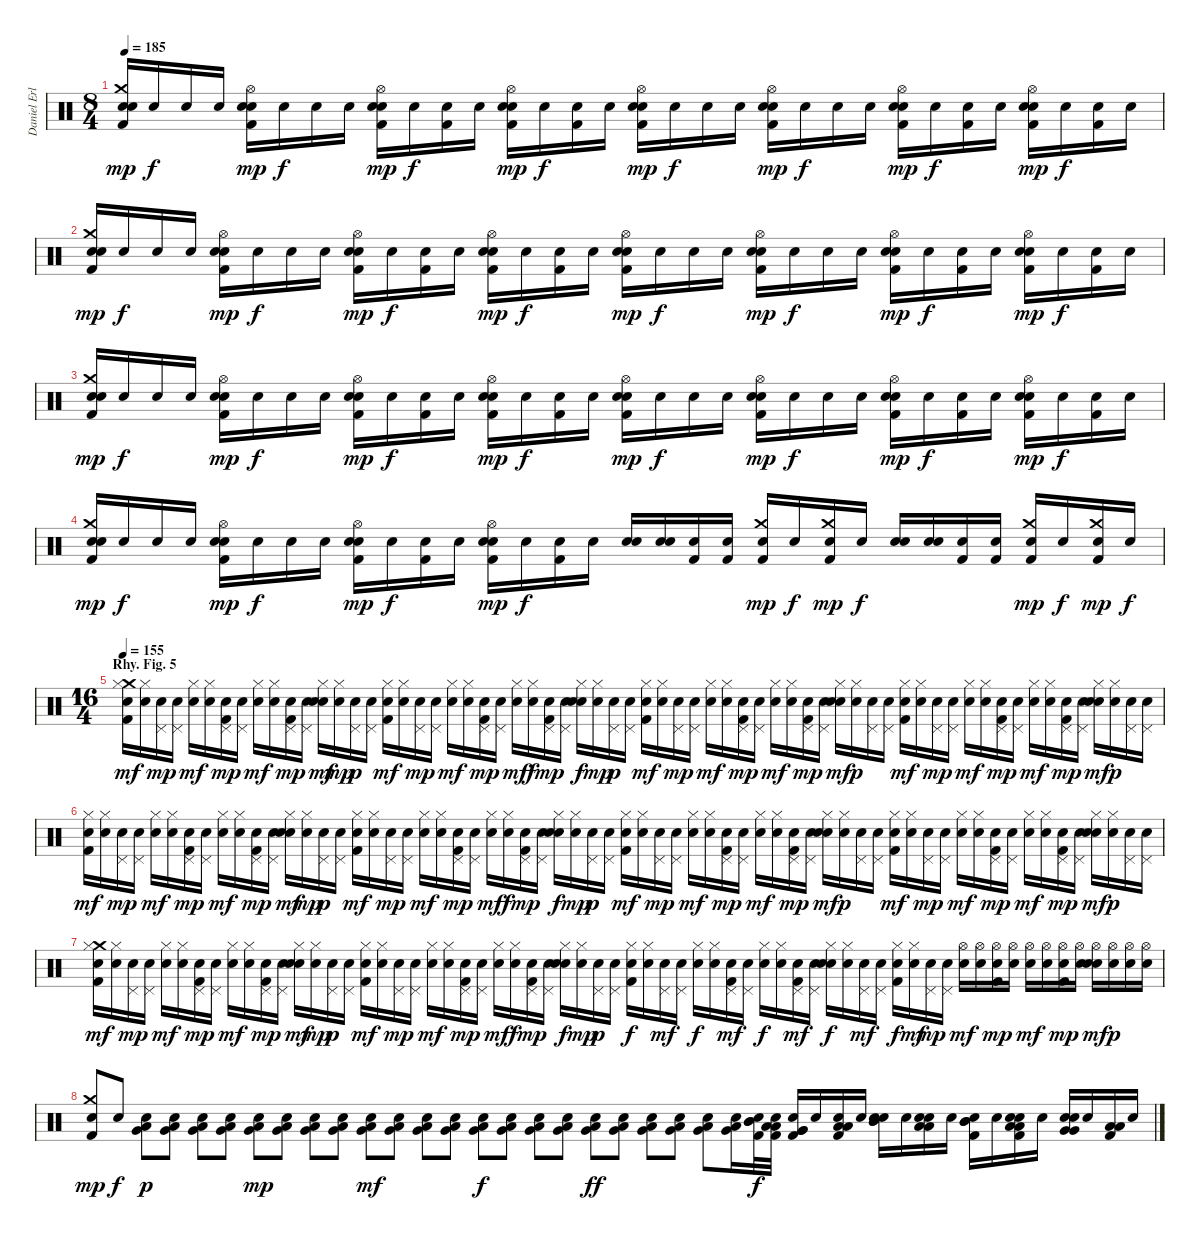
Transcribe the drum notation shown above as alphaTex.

\track ("Daniel Erlandson" "Daniel Erl") {instrument percussion}
\staff {score}
\articulation defaults
\ts (8 4)
\tempo 185
\clef neutral
\ks c
("Snare (hit)"{x} "Crash medium (hit)" "Electric Snare (hit)" "Kick (hit) 2").16{dy mp} "Snare (hit)"{x}.16{dy f} "Snare (hit)"{x}.16 "Snare (hit)"{x}.16 ("Snare (hit)"{x} "Hi-Hat (open)" "Electric Snare (hit)" "Kick (hit) 2").16{dy mp} "Snare (hit)"{x}.16{dy f} "Snare (hit)"{x}.16 "Snare (hit)"{x}.16 ("Snare (hit)"{x} "Hi-Hat (open)" "Electric Snare (hit)" "Kick (hit) 2").16{dy mp} "Snare (hit)"{x}.16{dy f} ("Snare (hit)"{x} "Kick (hit) 2").16 "Snare (hit)"{x}.16 ("Snare (hit)"{x} "Hi-Hat (open)" "Electric Snare (hit)" "Kick (hit) 2").16{dy mp} "Snare (hit)"{x}.16{dy f} ("Snare (hit)"{x} "Kick (hit) 2").16 "Snare (hit)"{x}.16 ("Snare (hit)"{x} "Hi-Hat (open)" "Electric Snare (hit)" "Kick (hit) 2").16{dy mp} "Snare (hit)"{x}.16{dy f} "Snare (hit)"{x}.16 "Snare (hit)"{x}.16 ("Snare (hit)"{x} "Hi-Hat (open)" "Electric Snare (hit)" "Kick (hit) 2").16{dy mp} "Snare (hit)"{x}.16{dy f} "Snare (hit)"{x}.16 "Snare (hit)"{x}.16 ("Snare (hit)"{x} "Hi-Hat (open)" "Electric Snare (hit)" "Kick (hit) 2").16{dy mp} "Snare (hit)"{x}.16{dy f} ("Snare (hit)"{x} "Kick (hit) 2").16 "Snare (hit)"{x}.16 ("Snare (hit)"{x} "Hi-Hat (open)" "Electric Snare (hit)" "Kick (hit) 2").16{dy mp} "Snare (hit)"{x}.16{dy f} ("Snare (hit)"{x} "Kick (hit) 2").16 "Snare (hit)"{x}.16 |
("Snare (hit)"{x} "Crash medium (hit)" "Electric Snare (hit)" "Kick (hit) 2").16{dy mp} "Snare (hit)"{x}.16{dy f} "Snare (hit)"{x}.16 "Snare (hit)"{x}.16 ("Snare (hit)"{x} "Hi-Hat (open)" "Electric Snare (hit)" "Kick (hit) 2").16{dy mp} "Snare (hit)"{x}.16{dy f} "Snare (hit)"{x}.16 "Snare (hit)"{x}.16 ("Snare (hit)"{x} "Hi-Hat (open)" "Electric Snare (hit)" "Kick (hit) 2").16{dy mp} "Snare (hit)"{x}.16{dy f} ("Snare (hit)"{x} "Kick (hit) 2").16 "Snare (hit)"{x}.16 ("Snare (hit)"{x} "Hi-Hat (open)" "Electric Snare (hit)" "Kick (hit) 2").16{dy mp} "Snare (hit)"{x}.16{dy f} ("Snare (hit)"{x} "Kick (hit) 2").16 "Snare (hit)"{x}.16 ("Snare (hit)"{x} "Hi-Hat (open)" "Electric Snare (hit)" "Kick (hit) 2").16{dy mp} "Snare (hit)"{x}.16{dy f} "Snare (hit)"{x}.16 "Snare (hit)"{x}.16 ("Snare (hit)"{x} "Hi-Hat (open)" "Electric Snare (hit)" "Kick (hit) 2").16{dy mp} "Snare (hit)"{x}.16{dy f} "Snare (hit)"{x}.16 "Snare (hit)"{x}.16 ("Snare (hit)"{x} "Hi-Hat (open)" "Electric Snare (hit)" "Kick (hit) 2").16{dy mp} "Snare (hit)"{x}.16{dy f} ("Snare (hit)"{x} "Kick (hit) 2").16 "Snare (hit)"{x}.16 ("Snare (hit)"{x} "Hi-Hat (open)" "Electric Snare (hit)" "Kick (hit) 2").16{dy mp} "Snare (hit)"{x}.16{dy f} ("Snare (hit)"{x} "Kick (hit) 2").16 "Snare (hit)"{x}.16 |
("Snare (hit)"{x} "Crash medium (hit)" "Electric Snare (hit)" "Kick (hit) 2").16{dy mp} "Snare (hit)"{x}.16{dy f} "Snare (hit)"{x}.16 "Snare (hit)"{x}.16 ("Snare (hit)"{x} "Hi-Hat (open)" "Electric Snare (hit)" "Kick (hit) 2").16{dy mp} "Snare (hit)"{x}.16{dy f} "Snare (hit)"{x}.16 "Snare (hit)"{x}.16 ("Snare (hit)"{x} "Hi-Hat (open)" "Electric Snare (hit)" "Kick (hit) 2").16{dy mp} "Snare (hit)"{x}.16{dy f} ("Snare (hit)"{x} "Kick (hit) 2").16 "Snare (hit)"{x}.16 ("Snare (hit)"{x} "Hi-Hat (open)" "Electric Snare (hit)" "Kick (hit) 2").16{dy mp} "Snare (hit)"{x}.16{dy f} ("Snare (hit)"{x} "Kick (hit) 2").16 "Snare (hit)"{x}.16 ("Snare (hit)"{x} "Hi-Hat (open)" "Electric Snare (hit)" "Kick (hit) 2").16{dy mp} "Snare (hit)"{x}.16{dy f} "Snare (hit)"{x}.16 "Snare (hit)"{x}.16 ("Snare (hit)"{x} "Hi-Hat (open)" "Electric Snare (hit)" "Kick (hit) 2").16{dy mp} "Snare (hit)"{x}.16{dy f} "Snare (hit)"{x}.16 "Snare (hit)"{x}.16 ("Snare (hit)"{x} "Hi-Hat (open)" "Electric Snare (hit)" "Kick (hit) 2").16{dy mp} "Snare (hit)"{x}.16{dy f} ("Snare (hit)"{x} "Kick (hit) 2").16 "Snare (hit)"{x}.16 ("Snare (hit)"{x} "Hi-Hat (open)" "Electric Snare (hit)" "Kick (hit) 2").16{dy mp} "Snare (hit)"{x}.16{dy f} ("Snare (hit)"{x} "Kick (hit) 2").16 "Snare (hit)"{x}.16 |
("Snare (hit)"{x} "Crash medium (hit)" "Electric Snare (hit)" "Kick (hit) 2").16{dy mp} "Snare (hit)"{x}.16{dy f} "Snare (hit)"{x}.16 "Snare (hit)"{x}.16 ("Snare (hit)"{x} "Hi-Hat (open)" "Electric Snare (hit)" "Kick (hit) 2").16{dy mp} "Snare (hit)"{x}.16{dy f} "Snare (hit)"{x}.16 "Snare (hit)"{x}.16 ("Snare (hit)"{x} "Hi-Hat (open)" "Electric Snare (hit)" "Kick (hit) 2").16{dy mp} "Snare (hit)"{x}.16{dy f} ("Snare (hit)"{x} "Kick (hit) 2").16 "Snare (hit)"{x}.16 ("Snare (hit)"{x} "Hi-Hat (open)" "Electric Snare (hit)" "Kick (hit) 2").16{dy mp} "Snare (hit)"{x}.16{dy f} ("Snare (hit)"{x} "Kick (hit) 2").16 "Snare (hit)"{x}.16 ("Snare (hit)"{x} "Electric Snare (hit)").16 ("Snare (hit)"{x} "Electric Snare (hit)").16 ("Snare (hit)"{x} "Kick (hit) 2").16 ("Snare (hit)"{x} "Kick (hit) 2").16 ("Snare (hit)"{x} "Crash medium (hit)" "Kick (hit) 2").16{dy mp} "Snare (hit)"{x}.16{dy f} ("Snare (hit)"{x} "Crash medium (hit)" "Kick (hit) 2").16{dy mp} "Snare (hit)"{x}.16{dy f} ("Snare (hit)"{x} "Electric Snare (hit)").16 ("Snare (hit)"{x} "Electric Snare (hit)").16 ("Snare (hit)"{x} "Kick (hit) 2").16 ("Snare (hit)"{x} "Kick (hit) 2").16 ("Snare (hit)"{x} "Crash medium (hit)" "Kick (hit) 2").16{dy mp} "Snare (hit)"{x}.16{dy f} ("Snare (hit)"{x} "Crash medium (hit)" "Kick (hit) 2").16{dy mp} "Snare (hit)"{x}.16{dy f} |
\ts (16 4)
\section ("" "Rhy. Fig. 5")
\tempo 155
("Snare (hit)"{x} "Crash medium (hit)" "Hi-Hat (closed)" "Kick (hit) 2").16{dy mf} ("Snare (hit)"{x} "Hi-Hat (closed)").16 ("Snare (hit)"{x} "Pedal Hi-Hat (hit)").16{dy mp} ("Snare (hit)"{x} "Pedal Hi-Hat (hit)").16 ("Snare (hit)"{x} "Hi-Hat (closed)").16{dy mf} ("Snare (hit)"{x} "Hi-Hat (closed)").16 ("Snare (hit)"{x} "Pedal Hi-Hat (hit)" "Kick (hit) 2").16{dy mp} ("Snare (hit)"{x} "Pedal Hi-Hat (hit)").16 ("Snare (hit)"{x} "Hi-Hat (closed)").16{dy mf} ("Snare (hit)"{x} "Hi-Hat (closed)").16 ("Snare (hit)"{x} "Pedal Hi-Hat (hit)" "Kick (hit) 2").16{dy mp} ("Snare (hit)"{x} "Pedal Hi-Hat (hit)").16 ("Snare (hit)"{x} "Hi-Hat (closed)" "Electric Snare (hit)").16{dy mf} ("Snare (hit)"{x} "Hi-Hat (closed)").16{dy mp} ("Snare (hit)"{x} "Pedal Hi-Hat (hit)").16{dy p} ("Snare (hit)"{x} "Pedal Hi-Hat (hit)").16 ("Snare (hit)"{x} "Hi-Hat (closed)" "Kick (hit) 2").16{dy mf} ("Snare (hit)"{x} "Hi-Hat (closed)").16 ("Snare (hit)"{x} "Pedal Hi-Hat (hit)").16{dy mp} ("Snare (hit)"{x} "Pedal Hi-Hat (hit)").16 ("Snare (hit)"{x} "Hi-Hat (closed)").16{dy mf} ("Snare (hit)"{x} "Hi-Hat (closed)").16 ("Snare (hit)"{x} "Pedal Hi-Hat (hit)" "Kick (hit) 2").16{dy mp} ("Snare (hit)"{x} "Pedal Hi-Hat (hit)").16 ("Snare (hit)"{x} "Hi-Hat (closed)").16{dy mf} ("Snare (hit)"{x} "Hi-Hat (closed)").16{dy f} ("Snare (hit)"{x} "Pedal Hi-Hat (hit)" "Kick (hit) 2").16{dy mp} ("Snare (hit)"{x} "Pedal Hi-Hat (hit)").16 ("Snare (hit)"{x} "Hi-Hat (closed)" "Electric Snare (hit)").16{dy f} ("Snare (hit)"{x} "Hi-Hat (closed)").16{dy mp} ("Snare (hit)"{x} "Pedal Hi-Hat (hit)").16{dy p} ("Snare (hit)"{x} "Pedal Hi-Hat (hit)").16 ("Snare (hit)"{x} "Hi-Hat (closed)" "Kick (hit) 2").16{dy mf} ("Snare (hit)"{x} "Hi-Hat (closed)").16 ("Snare (hit)"{x} "Pedal Hi-Hat (hit)").16{dy mp} ("Snare (hit)"{x} "Pedal Hi-Hat (hit)").16 ("Snare (hit)"{x} "Hi-Hat (closed)").16{dy mf} ("Snare (hit)"{x} "Hi-Hat (closed)").16 ("Snare (hit)"{x} "Pedal Hi-Hat (hit)" "Kick (hit) 2").16{dy mp} ("Snare (hit)"{x} "Pedal Hi-Hat (hit)").16 ("Snare (hit)"{x} "Hi-Hat (closed)").16{dy mf} ("Snare (hit)"{x} "Hi-Hat (closed)").16 ("Snare (hit)"{x} "Pedal Hi-Hat (hit)" "Kick (hit) 2").16{dy mp} ("Snare (hit)"{x} "Pedal Hi-Hat (hit)").16 ("Snare (hit)"{x} "Hi-Hat (closed)" "Electric Snare (hit)").16{dy mf} ("Snare (hit)"{x} "Hi-Hat (closed)").16{dy p} ("Snare (hit)"{x} "Pedal Hi-Hat (hit)").16 ("Snare (hit)"{x} "Pedal Hi-Hat (hit)").16 ("Snare (hit)"{x} "Hi-Hat (closed)" "Kick (hit) 2").16{dy mf} ("Snare (hit)"{x} "Hi-Hat (closed)").16 ("Snare (hit)"{x} "Pedal Hi-Hat (hit)").16{dy mp} ("Snare (hit)"{x} "Pedal Hi-Hat (hit)").16 ("Snare (hit)"{x} "Hi-Hat (closed)").16{dy mf} ("Snare (hit)"{x} "Hi-Hat (closed)").16 ("Snare (hit)"{x} "Pedal Hi-Hat (hit)" "Kick (hit) 2").16{dy mp} ("Snare (hit)"{x} "Pedal Hi-Hat (hit)").16 ("Snare (hit)"{x} "Hi-Hat (closed)").16{dy mf} ("Snare (hit)"{x} "Hi-Hat (closed)").16 ("Snare (hit)"{x} "Pedal Hi-Hat (hit)" "Kick (hit) 2").16{dy mp} ("Snare (hit)"{x} "Pedal Hi-Hat (hit)").16 ("Snare (hit)"{x} "Hi-Hat (closed)" "Electric Snare (hit)").16{dy mf} ("Snare (hit)"{x} "Hi-Hat (closed)").16{dy p} ("Snare (hit)"{x} "Pedal Hi-Hat (hit)").16 ("Snare (hit)"{x} "Pedal Hi-Hat (hit)").16 |
("Snare (hit)"{x} "Hi-Hat (closed)" "Kick (hit) 2").16{dy mf} ("Snare (hit)"{x} "Hi-Hat (closed)").16 ("Snare (hit)"{x} "Pedal Hi-Hat (hit)").16{dy mp} ("Snare (hit)"{x} "Pedal Hi-Hat (hit)").16 ("Snare (hit)"{x} "Hi-Hat (closed)").16{dy mf} ("Snare (hit)"{x} "Hi-Hat (closed)").16 ("Snare (hit)"{x} "Pedal Hi-Hat (hit)" "Kick (hit) 2").16{dy mp} ("Snare (hit)"{x} "Pedal Hi-Hat (hit)").16 ("Snare (hit)"{x} "Hi-Hat (closed)").16{dy mf} ("Snare (hit)"{x} "Hi-Hat (closed)").16 ("Snare (hit)"{x} "Pedal Hi-Hat (hit)" "Kick (hit) 2").16{dy mp} ("Snare (hit)"{x} "Pedal Hi-Hat (hit)").16 ("Snare (hit)"{x} "Hi-Hat (closed)" "Electric Snare (hit)").16{dy mf} ("Snare (hit)"{x} "Hi-Hat (closed)").16{dy mp} ("Snare (hit)"{x} "Pedal Hi-Hat (hit)").16{dy p} ("Snare (hit)"{x} "Pedal Hi-Hat (hit)").16 ("Snare (hit)"{x} "Hi-Hat (closed)" "Kick (hit) 2").16{dy mf} ("Snare (hit)"{x} "Hi-Hat (closed)").16 ("Snare (hit)"{x} "Pedal Hi-Hat (hit)").16{dy mp} ("Snare (hit)"{x} "Pedal Hi-Hat (hit)").16 ("Snare (hit)"{x} "Hi-Hat (closed)").16{dy mf} ("Snare (hit)"{x} "Hi-Hat (closed)").16 ("Snare (hit)"{x} "Pedal Hi-Hat (hit)" "Kick (hit) 2").16{dy mp} ("Snare (hit)"{x} "Pedal Hi-Hat (hit)").16 ("Snare (hit)"{x} "Hi-Hat (closed)").16{dy mf} ("Snare (hit)"{x} "Hi-Hat (closed)").16{dy f} ("Snare (hit)"{x} "Pedal Hi-Hat (hit)" "Kick (hit) 2").16{dy mp} ("Snare (hit)"{x} "Pedal Hi-Hat (hit)").16 ("Snare (hit)"{x} "Hi-Hat (closed)" "Electric Snare (hit)").16{dy f} ("Snare (hit)"{x} "Hi-Hat (closed)").16{dy mp} ("Snare (hit)"{x} "Pedal Hi-Hat (hit)").16{dy p} ("Snare (hit)"{x} "Pedal Hi-Hat (hit)").16 ("Snare (hit)"{x} "Hi-Hat (closed)" "Kick (hit) 2").16{dy mf} ("Snare (hit)"{x} "Hi-Hat (closed)").16 ("Snare (hit)"{x} "Pedal Hi-Hat (hit)").16{dy mp} ("Snare (hit)"{x} "Pedal Hi-Hat (hit)").16 ("Snare (hit)"{x} "Hi-Hat (closed)").16{dy mf} ("Snare (hit)"{x} "Hi-Hat (closed)").16 ("Snare (hit)"{x} "Pedal Hi-Hat (hit)" "Kick (hit) 2").16{dy mp} ("Snare (hit)"{x} "Pedal Hi-Hat (hit)").16 ("Snare (hit)"{x} "Hi-Hat (closed)").16{dy mf} ("Snare (hit)"{x} "Hi-Hat (closed)").16 ("Snare (hit)"{x} "Pedal Hi-Hat (hit)" "Kick (hit) 2").16{dy mp} ("Snare (hit)"{x} "Pedal Hi-Hat (hit)").16 ("Snare (hit)"{x} "Hi-Hat (closed)" "Electric Snare (hit)").16{dy mf} ("Snare (hit)"{x} "Hi-Hat (closed)").16{dy p} ("Snare (hit)"{x} "Pedal Hi-Hat (hit)").16 ("Snare (hit)"{x} "Pedal Hi-Hat (hit)").16 ("Snare (hit)"{x} "Hi-Hat (closed)" "Kick (hit) 2").16{dy mf} ("Snare (hit)"{x} "Hi-Hat (closed)").16 ("Snare (hit)"{x} "Pedal Hi-Hat (hit)").16{dy mp} ("Snare (hit)"{x} "Pedal Hi-Hat (hit)").16 ("Snare (hit)"{x} "Hi-Hat (closed)").16{dy mf} ("Snare (hit)"{x} "Hi-Hat (closed)").16 ("Snare (hit)"{x} "Pedal Hi-Hat (hit)" "Kick (hit) 2").16{dy mp} ("Snare (hit)"{x} "Pedal Hi-Hat (hit)").16 ("Snare (hit)"{x} "Hi-Hat (closed)").16{dy mf} ("Snare (hit)"{x} "Hi-Hat (closed)").16 ("Snare (hit)"{x} "Pedal Hi-Hat (hit)" "Kick (hit) 2").16{dy mp} ("Snare (hit)"{x} "Pedal Hi-Hat (hit)").16 ("Snare (hit)"{x} "Hi-Hat (closed)" "Electric Snare (hit)").16{dy mf} ("Snare (hit)"{x} "Hi-Hat (closed)").16{dy p} ("Snare (hit)"{x} "Pedal Hi-Hat (hit)").16 ("Snare (hit)"{x} "Pedal Hi-Hat (hit)").16 |
("Snare (hit)"{x} "Crash medium (hit)" "Hi-Hat (closed)" "Kick (hit) 2").16{dy mf} ("Snare (hit)"{x} "Hi-Hat (closed)").16 ("Snare (hit)"{x} "Pedal Hi-Hat (hit)").16{dy mp} ("Snare (hit)"{x} "Pedal Hi-Hat (hit)").16 ("Snare (hit)"{x} "Hi-Hat (closed)").16{dy mf} ("Snare (hit)"{x} "Hi-Hat (closed)").16 ("Snare (hit)"{x} "Pedal Hi-Hat (hit)" "Kick (hit) 2").16{dy mp} ("Snare (hit)"{x} "Pedal Hi-Hat (hit)").16 ("Snare (hit)"{x} "Hi-Hat (closed)").16{dy mf} ("Snare (hit)"{x} "Hi-Hat (closed)").16 ("Snare (hit)"{x} "Pedal Hi-Hat (hit)" "Kick (hit) 2").16{dy mp} ("Snare (hit)"{x} "Pedal Hi-Hat (hit)").16 ("Snare (hit)"{x} "Hi-Hat (closed)" "Electric Snare (hit)").16{dy mf} ("Snare (hit)"{x} "Hi-Hat (closed)").16{dy mp} ("Snare (hit)"{x} "Pedal Hi-Hat (hit)").16{dy p} ("Snare (hit)"{x} "Pedal Hi-Hat (hit)").16 ("Snare (hit)"{x} "Hi-Hat (closed)" "Kick (hit) 2").16{dy mf} ("Snare (hit)"{x} "Hi-Hat (closed)").16 ("Snare (hit)"{x} "Pedal Hi-Hat (hit)").16{dy mp} ("Snare (hit)"{x} "Pedal Hi-Hat (hit)").16 ("Snare (hit)"{x} "Hi-Hat (closed)").16{dy mf} ("Snare (hit)"{x} "Hi-Hat (closed)").16 ("Snare (hit)"{x} "Pedal Hi-Hat (hit)" "Kick (hit) 2").16{dy mp} ("Snare (hit)"{x} "Pedal Hi-Hat (hit)").16 ("Snare (hit)"{x} "Hi-Hat (closed)").16{dy mf} ("Snare (hit)"{x} "Hi-Hat (closed)").16{dy f} ("Snare (hit)"{x} "Pedal Hi-Hat (hit)" "Kick (hit) 2").16{dy mp} ("Snare (hit)"{x} "Pedal Hi-Hat (hit)").16 ("Snare (hit)"{x} "Hi-Hat (closed)" "Electric Snare (hit)").16{dy f} ("Snare (hit)"{x} "Hi-Hat (closed)").16{dy mp} ("Snare (hit)"{x} "Pedal Hi-Hat (hit)").16{dy p} ("Snare (hit)"{x} "Pedal Hi-Hat (hit)").16 ("Snare (hit)"{x} "Hi-Hat (closed)" "Kick (hit) 2").16{dy f} ("Snare (hit)"{x} "Hi-Hat (closed)").16 ("Snare (hit)"{x} "Pedal Hi-Hat (hit)").16{dy mf} ("Snare (hit)"{x} "Pedal Hi-Hat (hit)").16 ("Snare (hit)"{x} "Hi-Hat (closed)").16{dy f} ("Snare (hit)"{x} "Hi-Hat (closed)").16 ("Snare (hit)"{x} "Pedal Hi-Hat (hit)" "Kick (hit) 2").16{dy mf} ("Snare (hit)"{x} "Pedal Hi-Hat (hit)").16 ("Snare (hit)"{x} "Hi-Hat (closed)").16{dy f} ("Snare (hit)"{x} "Hi-Hat (closed)").16 ("Snare (hit)"{x} "Pedal Hi-Hat (hit)" "Kick (hit) 2").16{dy mf} ("Snare (hit)"{x} "Pedal Hi-Hat (hit)").16 ("Snare (hit)"{x} "Hi-Hat (closed)" "Electric Snare (hit)").16{dy f} ("Snare (hit)"{x} "Hi-Hat (closed)").16 ("Snare (hit)"{x} "Pedal Hi-Hat (hit)").16{dy mf} ("Snare (hit)"{x} "Pedal Hi-Hat (hit)").16 ("Snare (hit)"{x} "Hi-Hat (closed)" "Kick (hit) 2").16{dy f} ("Snare (hit)"{x} "Hi-Hat (closed)").16{dy mf} ("Snare (hit)"{x} "Pedal Hi-Hat (hit)").16{dy mp} ("Snare (hit)"{x} "Pedal Hi-Hat (hit)").16 ("Snare (hit)"{x} "Hi-Hat (open)").16{dy mf} ("Snare (hit)"{x} "Hi-Hat (open)").16 ("Snare (hit)"{x} "Hi-Hat (open)" "Kick (hit) 2").16{dy mp} ("Snare (hit)"{x} "Hi-Hat (open)").16 ("Snare (hit)"{x} "Hi-Hat (open)").16{dy mf} ("Snare (hit)"{x} "Hi-Hat (open)").16 ("Snare (hit)"{x} "Hi-Hat (open)" "Kick (hit) 2").16{dy mp} ("Snare (hit)"{x} "Hi-Hat (open)").16 ("Snare (hit)"{x} "Hi-Hat (open)" "Electric Snare (hit)").16{dy mf} ("Snare (hit)"{x} "Hi-Hat (open)").16{dy p} ("Snare (hit)"{x} "Hi-Hat (open)").16 ("Snare (hit)"{x} "Hi-Hat (open)").16 |
("Snare (hit)"{x} "Crash medium (hit)" "Kick (hit) 2").8{dy mp} "Snare (hit)"{x}.8{dy f} ("Snare (hit)"{x} "Very Low Tom (hit)" "Low Tom (hit)").8{dy p} ("Snare (hit)"{x} "Very Low Tom (hit)" "Low Tom (hit)").8 ("Snare (hit)"{x} "Very Low Tom (hit)" "Low Tom (hit)").8 ("Snare (hit)"{x} "Very Low Tom (hit)" "Low Tom (hit)").8 ("Snare (hit)"{x} "Very Low Tom (hit)" "Low Tom (hit)").8{dy mp} ("Snare (hit)"{x} "Very Low Tom (hit)" "Low Tom (hit)").8 ("Snare (hit)"{x} "Very Low Tom (hit)" "Low Tom (hit)").8 ("Snare (hit)"{x} "Very Low Tom (hit)" "Low Tom (hit)").8 ("Snare (hit)"{x} "Very Low Tom (hit)" "Low Tom (hit)").8{dy mf} ("Snare (hit)"{x} "Very Low Tom (hit)" "Low Tom (hit)").8 ("Snare (hit)"{x} "Very Low Tom (hit)" "Low Tom (hit)").8 ("Snare (hit)"{x} "Very Low Tom (hit)" "Low Tom (hit)").8 ("Snare (hit)"{x} "Very Low Tom (hit)" "Low Tom (hit)").8{dy f} ("Snare (hit)"{x} "Very Low Tom (hit)" "Low Tom (hit)").8 ("Snare (hit)"{x} "Very Low Tom (hit)" "Low Tom (hit)").8 ("Snare (hit)"{x} "Very Low Tom (hit)" "Low Tom (hit)").8 ("Snare (hit)"{x} "Very Low Tom (hit)" "Low Tom (hit)").8{dy ff} ("Snare (hit)"{x} "Very Low Tom (hit)" "Low Tom (hit)").8 ("Snare (hit)"{x} "Very Low Tom (hit)" "Low Tom (hit)").8 ("Snare (hit)"{x} "Very Low Tom (hit)" "Low Tom (hit)").8 ("Snare (hit)"{x} "Very Low Tom (hit)" "Low Tom (hit)").8 ("Snare (hit)"{x} "Very Low Tom (hit)" "Low Tom (hit)").16 ("Snare (hit)"{x} "Mid Tom (hit)" "Mid Tom (hit)" "Kick (hit) 2").32{dy f} ("Snare (hit)"{x} "Low Tom (hit)" "Low Tom (hit)" "Kick (hit) 2").32 ("Snare (hit)"{x} "Very Low Tom (hit)" "Very Low Tom (hit)" "Kick (hit) 2").16 "Snare (hit)"{x}.16 ("Snare (hit)"{x} "Low Floor Tom (hit)" "Low Floor Tom (hit)" "Kick (hit) 2").16 "Snare (hit)"{x}.16 ("Snare (hit)"{x} "Mid Tom (hit)" "Mid Tom (hit)" "Electric Snare (hit)").16 "Snare (hit)"{x}.16 ("Snare (hit)"{x} "Low Tom (hit)" "Low Tom (hit)" "Electric Snare (hit)").16 "Snare (hit)"{x}.16 ("Snare (hit)"{x} "Mid Tom (hit)" "Mid Tom (hit)" "Kick (hit) 2").16 "Snare (hit)"{x}.16 ("Snare (hit)"{x} "Low Tom (hit)" "Low Tom (hit)" "Electric Snare (hit)" "Kick (hit) 2").16 "Snare (hit)"{x}.16 ("Snare (hit)"{x} "Very Low Tom (hit)" "Very Low Tom (hit)" "Electric Snare (hit)").16 "Snare (hit)"{x}.16 ("Low Floor Tom (hit)" "Low Floor Tom (hit)" "Kick (hit) 2").16 "Snare (hit)"{x}.16
